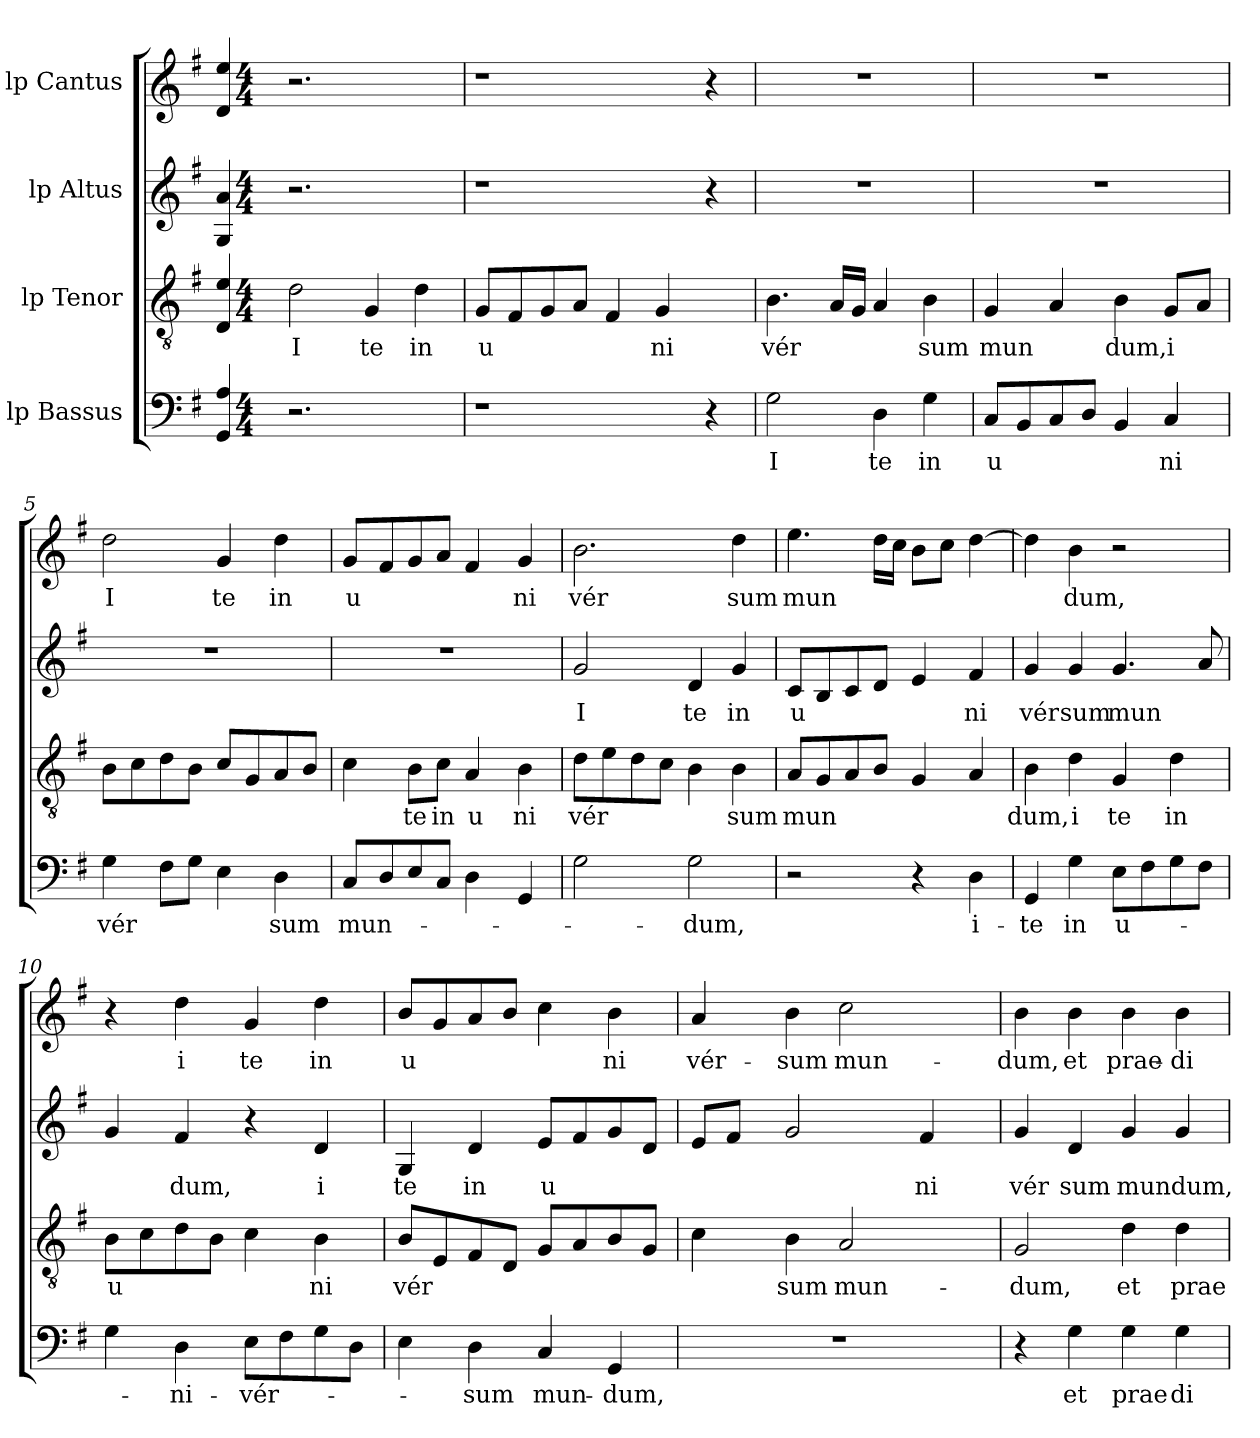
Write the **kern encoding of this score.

**kern	**text	**kern	**text	**kern	**text	**kern	**text
*part4	*part4	*part3	*part3	*part2	*part2	*part1	*part1
*staff4	*staff4	*staff3	*staff3	*staff2	*staff2	*staff1	*staff1
*I"lp Bassus	*	*I"lp Tenor	*	*I"lp Altus	*	*I"lp Cantus	*
!!LO:PB:g=z
*stria5	*	*stria5	*	*stria5	*	*stria5	*
*clefF4	*	*clefGv2	*	*clefG2	*	*clefG2	*
*k[f#]	*	*k[f#]	*	*k[f#]	*	*k[f#]	*
*G:	*	*G:	*	*G:	*	*G:	*
=1	=1	=1	=1	=1	=1	=1	=1
4A/ 4GG/	.	4e/ 4D/	.	4a/ 4G/	.	4ee/ 4d/	.
*M4/4	*	*M4/4	*	*M4/4	*	*M4/4	*
*met(c)	*	*met(c)	*	*met(c)	*	*met(c)	*
!	!	!	!LO:LY:b:cj	!	!	!	!
2.r	.	2d\	I	2.r	.	2.r	.
!	!	!	!LO:LY:b:cj	!	!	!	!
.	.	4G/	te	.	.	.	.
!	!	!	!LO:LY:b:cj	!	!	!	!
4ryy	.	4d\	in	4ryy	.	4ryy	.
=2	=2	=2	=2	=2	=2	=2	=2
!	!	!	!LO:LY:b:cj	!	!	!	!
1r	.	8G/L	u	1r	.	1r	.
.	.	8F#/	.	.	.	.	.
.	.	8G/	.	.	.	.	.
.	.	8A/J	.	.	.	.	.
.	.	4F#/	.	.	.	.	.
!	!	!	!LO:LY:b:cj	!	!	!	!
.	.	4G/	ni	.	.	.	.
4r	.	4ryy	.	4r	.	4r	.
=3	=3	=3	=3	=3	=3	=3	=3
!	!LO:LY:b:cj	!	!LO:LY:b	!	!	!	!
2G\	I	4.B\	vér	1r	.	1r	.
.	.	16A/L	.	.	.	.	.
.	.	16G/J	.	.	.	.	.
!	!LO:LY:b:cj	!	!	!	!	!	!
4D\	te	4A/	.	.	.	.	.
!	!LO:LY:b:cj	!	!LO:LY:b:cj	!	!	!	!
4G\	in	4B\	sum	.	.	.	.
=4	=4	=4	=4	=4	=4	=4	=4
!	!LO:LY:b:cj	!	!LO:LY:b	!	!	!	!
8C/L	u	4G/	mun	1r	.	1r	.
8BB/	.	.	.	.	.	.	.
8C/	.	4A/	.	.	.	.	.
8D/J	.	.	.	.	.	.	.
!	!	!	!LO:LY:b:cj	!	!	!	!
4BB/	.	4B\	dum,	.	.	.	.
!	!LO:LY:b:cj	!	!LO:LY:b:rj	!	!	!	!
4C/	ni	8G/L	i	.	.	.	.
.	.	8A/J	.	.	.	.	.
=5	=5	=5	=5	=5	=5	=5	=5
!	!LO:LY:b	!	!	!	!	!	!LO:LY:b:cj
4G\	vér	8B\L	.	1r	.	2dd\	I
.	.	8c\	.	.	.	.	.
8F#\L	.	8d\	.	.	.	.	.
8G\J	.	8B\J	.	.	.	.	.
!	!	!	!	!	!	!	!LO:LY:b:cj
4E\	.	8c/L	.	.	.	4g/	te
.	.	8G/	.	.	.	.	.
!	!LO:LY:b:cj	!	!	!	!	!	!LO:LY:b:cj
4D\	sum	8A/	.	.	.	4dd\	in
.	.	8B/J	.	.	.	.	.
!!LO:LB:g=z
=6	=6	=6	=6	=6	=6	=6	=6
!	!LO:LY:b	!	!	!	!	!	!LO:LY:b:cj
*	*	*^	*	*	*	*	*
8C/L	mun-	4c\	32ryy	.	1r	.	8g/L	u
.	.	.	2ryy	.	.	.	.	.
8D/	.	.	.	.	.	.	8f#/	.
!	!	!	!	!LO:LY:b:cj	!	!	!	!
8E/	.	8B\L	.	te	.	.	8g/	.
!	!	!	!	!LO:LY:b:cj	!	!	!	!
8C/J	.	8c\J	.	in	.	.	8a/J	.
!	!	!	!	!LO:LY:b:cj	!	!	!	!
4D\	.	4A/	.	u	.	.	4f#/	.
.	.	.	4...ryy	.	.	.	.	.
!	!	!	!	!LO:LY:b:cj	!	!	!	!LO:LY:b:cj
4GG/	.	4B\	.	ni	.	.	4g/	ni
=7	=7	=7	=7	=7	=7	=7	=7	=7
!	!	!	!	!LO:LY:b	!	!LO:LY:b:cj	!	!LO:LY:b:cj
*	*	*v	*v	*	*	*	*	*
2G\	.	8d\L	vér	2g/	I	2.b\	vér
.	.	8e\	.	.	.	.	.
.	.	8d\	.	.	.	.	.
.	.	8c\J	.	.	.	.	.
!	!LO:LY:b:cj	!	!	!	!LO:LY:b:cj	!	!
2G\	-dum,	4B\	.	4d/	te	.	.
!	!	!	!LO:LY:b:cj	!	!LO:LY:b:cj	!	!LO:LY:b:cj
.	.	4B\	sum	4g/	in	4dd\	sum
=8	=8	=8	=8	=8	=8	=8	=8
!	!	!	!LO:LY:b	!	!LO:LY:b:cj	!	!LO:LY:b
2r	.	8A/L	mun	8c/L	u	4.ee\	mun
.	.	8G/	.	8B/	.	.	.
.	.	8A/	.	8c/	.	.	.
.	.	8B/J	.	8d/J	.	16dd\L	.
.	.	.	.	.	.	16cc\J	.
4r	.	4G/	.	4e/	.	8b\L	.
.	.	.	.	.	.	8cc\J	.
!	!LO:LY:b:cj	!	!	!	!LO:LY:b:cj	!	!
4D\	i-	4A/	.	4f#/	ni	[>4dd\	.
=9	=9	=9	=9	=9	=9	=9	=9
!	!LO:LY:b:cj	!	!LO:LY:b:cj	!	!LO:LY:b:cj	!	!
4GG/	-te	4B\	dum,	4g/	vér	4dd\]	.
!	!LO:LY:b:cj	!	!LO:LY:b:cj	!	!LO:LY:b:cj	!	!LO:LY:b:cj
4G\	in	4d\	i	4g/	sum	4b\	dum,
!	!LO:LY:b:cj	!	!LO:LY:b:cj	!	!LO:LY:b	!	!
8E\L	u-	4G/	te	4.g/	mun	2r	.
8F#\	.	.	.	.	.	.	.
!	!	!	!LO:LY:b:cj	!	!	!	!
8G\	.	4d\	in	.	.	.	.
8F#\J	.	.	.	8a/	.	.	.
=10	=10	=10	=10	=10	=10	=10	=10
!	!	!	!LO:LY:b:cj	!	!	!	!
4G\	.	8B\L	u	4g/	.	4r	.
.	.	8c\	.	.	.	.	.
!	!LO:LY:b:cj	!	!	!	!LO:LY:b:cj	!	!LO:LY:b:cj
4D\	-ni-	8d\	.	4f#/	dum,	4dd\	i
.	.	8B\J	.	.	.	.	.
!	!LO:LY:b	!	!	!	!	!	!LO:LY:b:cj
8E\L	-vér-	4c\	.	4r	.	4g/	te
8F#\	.	.	.	.	.	.	.
!	!	!	!LO:LY:b:cj	!	!LO:LY:b:cj	!	!LO:LY:b:cj
8G\	.	4B\	ni	4d/	i	4dd\	in
8D\J	.	.	.	.	.	.	.
=11	=11	=11	=11	=11	=11	=11	=11
!	!	!	!LO:LY:b	!	!LO:LY:b:cj	!	!LO:LY:b:cj
4E\	.	8B/L	vér	4G/	te	8b/L	u
.	.	8E/	.	.	.	8g/	.
!	!LO:LY:b:cj	!	!	!	!LO:LY:b:cj	!	!
4D\	-sum	8F#/	.	4d/	in	8a/	.
.	.	8D/J	.	.	.	8b/J	.
!	!LO:LY:b:cj	!	!	!	!LO:LY:b:cj	!	!
4C/	mun-	8G/L	.	8e/L	u	4cc\	.
.	.	8A/	.	8f#/	.	.	.
!	!LO:LY:b:cj	!	!	!	!	!	!LO:LY:b:cj
4GG/	-dum,	8B/	.	8g/	.	4b\	ni
.	.	8G/J	.	8d/J	.	.	.
!!LO:LB:g=z
=12	=12	=12	=12	=12	=12	=12	=12
!	!	!	!	!	!	!	!LO:LY:b:cj
*^	*	*^	*	*	*	*	*
1r	8ryy	.	4c\	8ryy	.	8e/L	.	4a/	vér-
.	64ryy	.	.	16ryy	.	8f#/J	.	.	.
.	2ryy	.	.	.	.	.	.	.	.
.	.	.	.	64ryy	.	.	.	.	.
.	.	.	.	2ryy	.	.	.	.	.
!	!	!	!	!	!LO:LY:b:cj	!	!	!	!LO:LY:b:cj
.	.	.	4B\	.	sum	2g/	.	4b\	-sum
!	!	!	!	!	!LO:LY:b:cj	!	!	!	!LO:LY:b:cj
.	.	.	2A/	.	mun-	.	.	2cc\	mun-
.	4ryy	.	.	.	.	.	.	.	.
.	.	.	.	4ryy	.	.	.	.	.
!	!	!	!	!	!	!	!LO:LY:b:cj	!	!
.	.	.	.	.	.	4f#/	ni	.	.
.	16..ryy	.	.	.	.	.	.	.	.
.	.	.	.	32.ryy	.	.	.	.	.
=13	=13	=13	=13	=13	=13	=13	=13	=13	=13
!	!	!	!	!	!LO:LY:b:cj	!	!LO:LY:b:cj	!	!LO:LY:b:cj
*v	*v	*	*	*	*	*	*	*	*
*	*	*v	*v	*	*	*	*	*
4r	.	2G/	-dum,	4g/	vér	4b\	-dum,
!	!LO:LY:b:cj	!	!	!	!LO:LY:b:cj	!	!LO:LY:b:cj
4G\	et	.	.	4d/	sum	4b\	et
!	!LO:LY:b:cj	!	!LO:LY:b:cj	!	!LO:LY:b	!	!LO:LY:b:cj
4G\	prae	4d\	et	4g/	mundum,	4b\	prae-
!	!LO:LY:b:cj	!	!LO:LY:b:cj	!	!	!	!LO:LY:b:cj
4G\	di	4d\	prae-	4g/	.	4b\	-di-
=	=	=	=	=	=	=	=
*-	*-	*-	*-	*-	*-	*-	*-
